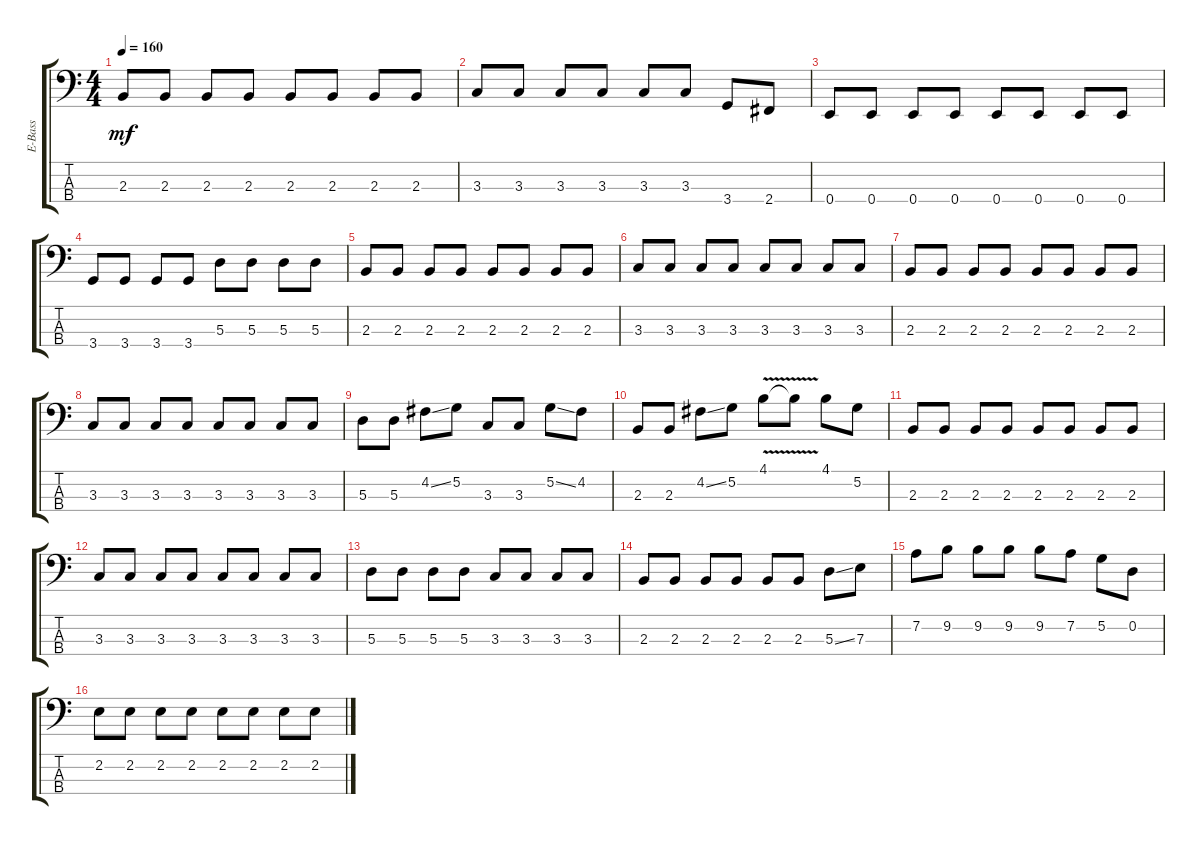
\track ("E-Bass" "E-Bass") {instrument electricbassfinger}
\staff {score tabs}
\tuning (G2 D2 A1 E1) {hide}
\ts (4 4)
\tempo 160
\clef f4
\ks c
2.3.8{dy mf} 2.3.8 2.3.8 2.3.8 2.3.8 2.3.8 2.3.8 2.3.8 |
3.3.8 3.3.8 3.3.8 3.3.8 3.3.8 3.3.8 3.4.8 2.4.8 |
0.4.8 0.4.8 0.4.8 0.4.8 0.4.8 0.4.8 0.4.8 0.4.8 |
3.4.8 3.4.8 3.4.8 3.4.8 5.3.8 5.3.8 5.3.8 5.3.8 |
2.3.8 2.3.8 2.3.8 2.3.8 2.3.8 2.3.8 2.3.8 2.3.8 |
3.3.8 3.3.8 3.3.8 3.3.8 3.3.8 3.3.8 3.3.8 3.3.8 |
2.3.8 2.3.8 2.3.8 2.3.8 2.3.8 2.3.8 2.3.8 2.3.8 |
3.3.8 3.3.8 3.3.8 3.3.8 3.3.8 3.3.8 3.3.8 3.3.8 |
5.3.8 5.3.8 4.2{ss}.8 5.2.8 3.3.8 3.3.8 5.2{ss}.8 4.2.8 |
2.3.8 2.3.8 4.2{ss}.8 5.2.8 4.1{v}.8 4.1{t}.8 4.1.8 5.2.8 |
2.3.8 2.3.8 2.3.8 2.3.8 2.3.8 2.3.8 2.3.8 2.3.8 |
3.3.8 3.3.8 3.3.8 3.3.8 3.3.8 3.3.8 3.3.8 3.3.8 |
5.3.8 5.3.8 5.3.8 5.3.8 3.3.8 3.3.8 3.3.8 3.3.8 |
2.3.8 2.3.8 2.3.8 2.3.8 2.3.8 2.3.8 5.3{ss}.8 7.3.8 |
7.2.8 9.2.8 9.2.8 9.2.8 9.2.8 7.2.8 5.2.8 0.2.8 |
2.2.8 2.2.8 2.2.8 2.2.8 2.2.8 2.2.8 2.2.8 2.2.8
